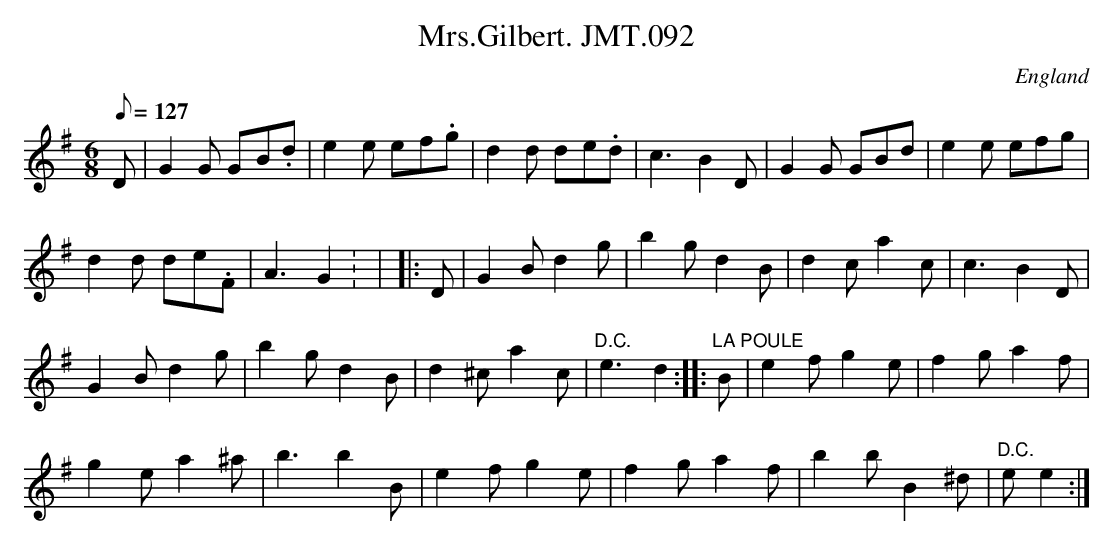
X:1
T:Mrs.Gilbert. JMT.092
M:6/8
L:1/8
Q:127
O:England
K:G
D|G2G G-B.d|e2e e-f.g|d2d d-e.d|c3-B2D|G2G GBd|e2e efg|!d2d d-e.F|A3-G2:
|
|:D|G2Bd2g|b2gd2B|d2ca2c|c3-B2D|!G2Bd2g|b2gd2B|d2^ca2c|"D.C."e3d2:|
|:"LA POULE"B|e2fg2e|f2ga2f|!g2ea2^a|b3b2B|e2fg2e|f2ga2f|b2bB2^d|"D.C."e
3e2:|]
